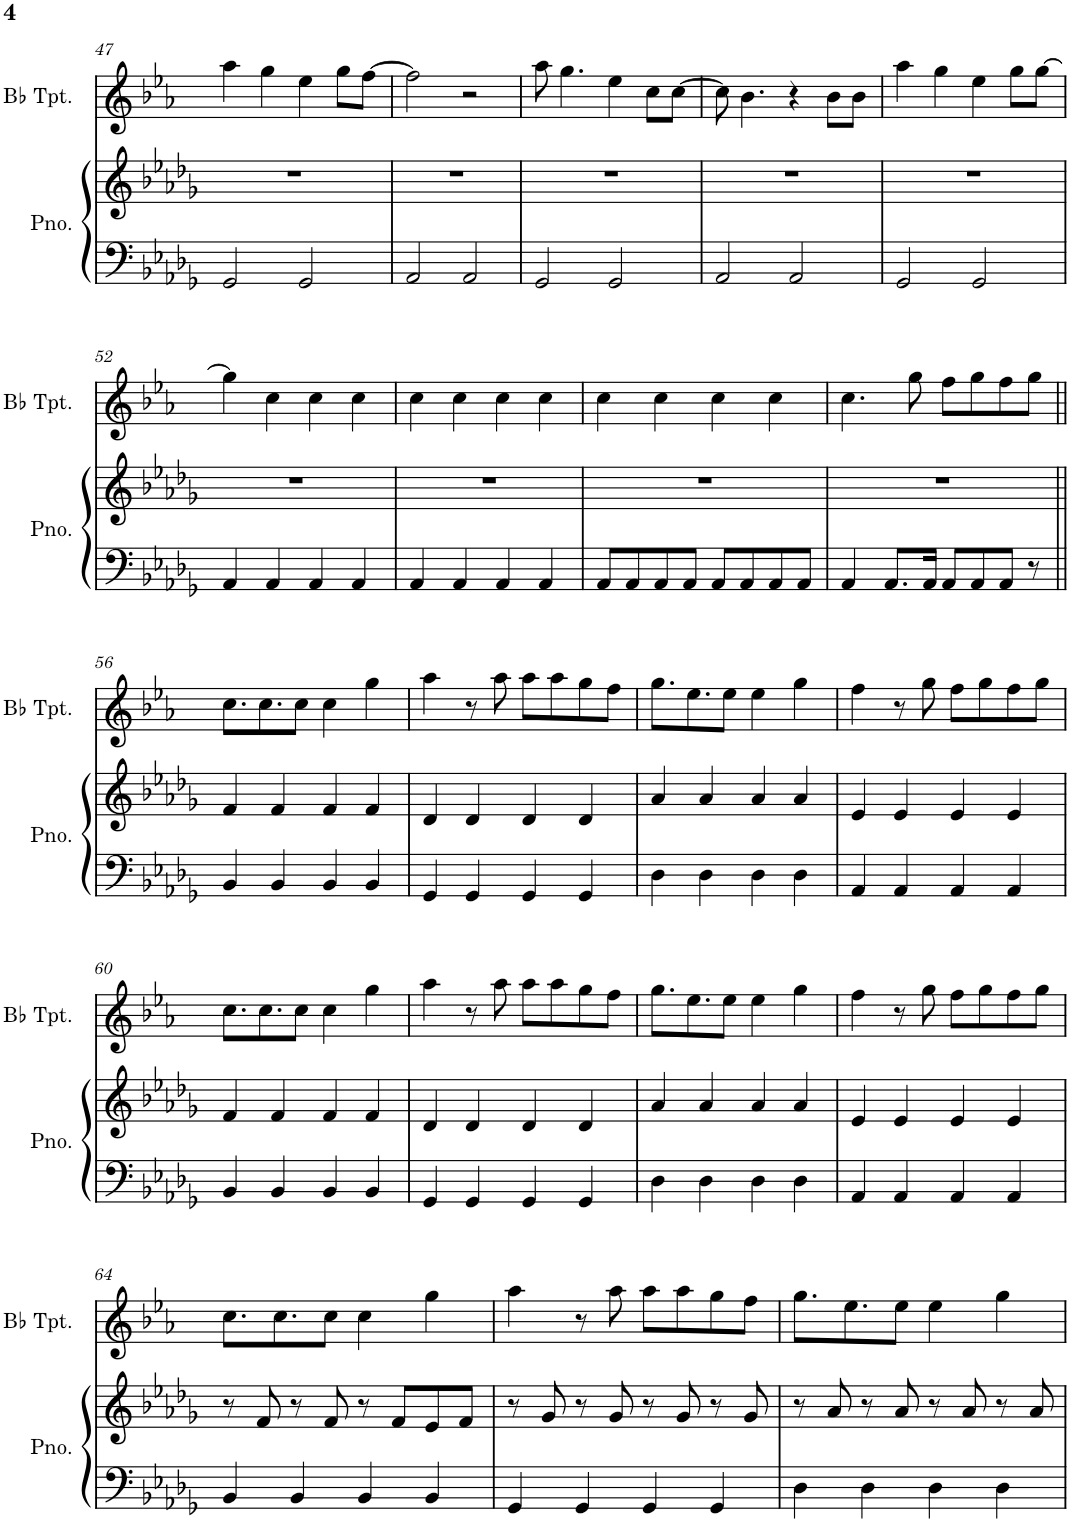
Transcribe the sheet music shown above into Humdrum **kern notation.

**kern	**kern	**kern
*part2	*part2	*part1
*staff3	*staff2	*staff1
*I"Piano	*	*I"Bb Trumpet
*I'Pno.	*	*I'Bb Tpt.
!!LO:PB:g=z
*clefF4	*clefG2	*clefG2
*	*	*Trd1c2
*k[b-e-a-d-g-]	*k[b-e-a-d-g-]	*k[b-e-a-]
*M4/4	*M4/4	*M4/4
=47	=47	=47
2GG-/	1r	4aa-\
.	.	4gg\
2GG-/	.	4ee-\
.	.	8gg\L
.	.	[8ff\J
=48	=48	=48
2AA-/	1r	2ff\]
2AA-/	.	2r
=49	=49	=49
2GG-/	1r	8aa-\
.	.	4.gg\
2GG-/	.	4ee-\
.	.	8cc\L
.	.	[8cc\J
=50	=50	=50
2AA-/	1r	8cc\]
.	.	4.b-\
2AA-/	.	4r
.	.	8b-\L
.	.	8b-\J
=51	=51	=51
2GG-/	1r	4aa-\
.	.	4gg\
2GG-/	.	4ee-\
.	.	8gg\L
.	.	[8gg\J
!!LO:LB:g=z
=52	=52	=52
4AA-/	1r	4gg\]
4AA-/	.	4cc\
4AA-/	.	4cc\
4AA-/	.	4cc\
=53	=53	=53
4AA-/	1r	4cc\
4AA-/	.	4cc\
4AA-/	.	4cc\
4AA-/	.	4cc\
=54	=54	=54
8AA-/L	1r	4cc\
8AA-/	.	.
8AA-/	.	4cc\
8AA-/J	.	.
8AA-/L	.	4cc\
8AA-/	.	.
8AA-/	.	4cc\
8AA-/J	.	.
=55	=55	=55
4AA-/	1r	4.cc\
8.AA-/L	.	.
.	.	8gg\
16AA-/Jk	.	.
8AA-/L	.	8ff\L
8AA-/	.	8gg\
8AA-/J	.	8ff\
8r	.	8gg\J
!!LO:LB:g=z
=56||	=56||	=56||
4BB-/	4f/	8.cc\L
.	.	8.cc\
4BB-/	4f/	.
.	.	8cc\J
4BB-/	4f/	4cc\
4BB-/	4f/	4gg\
=57	=57	=57
4GG-/	4d-/	4aa-\
4GG-/	4d-/	8r
.	.	8aa-\
4GG-/	4d-/	8aa-\L
.	.	8aa-\
4GG-/	4d-/	8gg\
.	.	8ff\J
=58	=58	=58
4D-\	4a-/	8.gg\L
.	.	8.ee-\
4D-\	4a-/	.
.	.	8ee-\J
4D-\	4a-/	4ee-\
4D-\	4a-/	4gg\
=59	=59	=59
4AA-/	4e-/	4ff\
4AA-/	4e-/	8r
.	.	8gg\
4AA-/	4e-/	8ff\L
.	.	8gg\
4AA-/	4e-/	8ff\
.	.	8gg\J
!!LO:LB:g=z
=60	=60	=60
4BB-/	4f/	8.cc\L
.	.	8.cc\
4BB-/	4f/	.
.	.	8cc\J
4BB-/	4f/	4cc\
4BB-/	4f/	4gg\
=61	=61	=61
4GG-/	4d-/	4aa-\
4GG-/	4d-/	8r
.	.	8aa-\
4GG-/	4d-/	8aa-\L
.	.	8aa-\
4GG-/	4d-/	8gg\
.	.	8ff\J
=62	=62	=62
4D-\	4a-/	8.gg\L
.	.	8.ee-\
4D-\	4a-/	.
.	.	8ee-\J
4D-\	4a-/	4ee-\
4D-\	4a-/	4gg\
=63	=63	=63
4AA-/	4e-/	4ff\
4AA-/	4e-/	8r
.	.	8gg\
4AA-/	4e-/	8ff\L
.	.	8gg\
4AA-/	4e-/	8ff\
.	.	8gg\J
!!LO:LB:g=z
=64	=64	=64
4BB-/	8r	8.cc\L
.	8f/	.
.	.	8.cc\
4BB-/	8r	.
.	8f/	8cc\J
4BB-/	8r	4cc\
.	8f/L	.
4BB-/	8e-/	4gg\
.	8f/J	.
=65	=65	=65
4GG-/	8r	4aa-\
.	8g-/	.
4GG-/	8r	8r
.	8g-/	8aa-\
4GG-/	8r	8aa-\L
.	8g-/	8aa-\
4GG-/	8r	8gg\
.	8g-/	8ff\J
=66	=66	=66
4D-\	8r	8.gg\L
.	8a-/	.
.	.	8.ee-\
4D-\	8r	.
.	8a-/	8ee-\J
4D-\	8r	4ee-\
.	8a-/	.
4D-\	8r	4gg\
.	8a-/	.
=	=	=
*-	*-	*-
